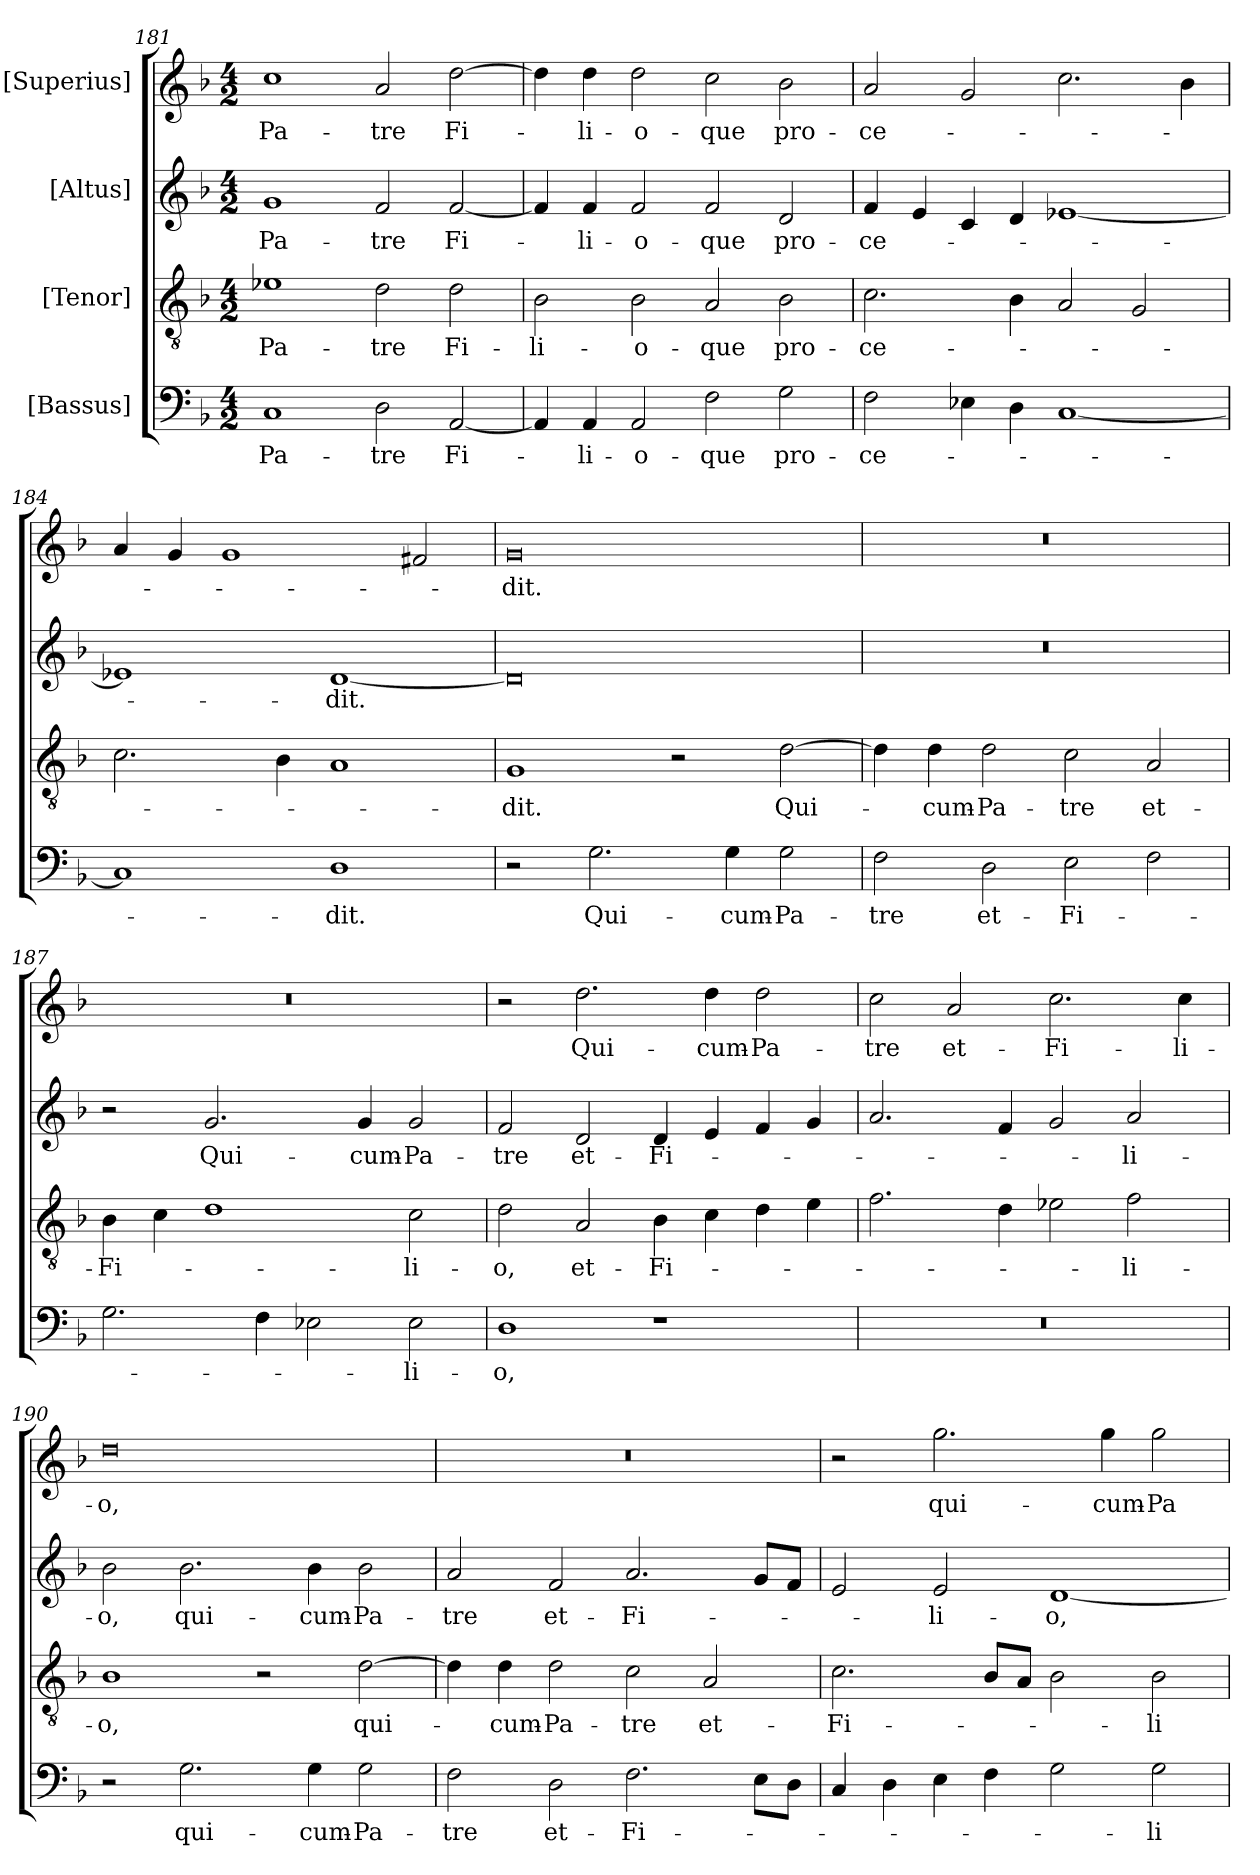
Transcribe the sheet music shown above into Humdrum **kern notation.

**kern	**text	**kern	**text	**kern	**text	**kern	**text
*part4	*part4	*part3	*part3	*part2	*part2	*part1	*part1
*staff4	*staff4	*staff3	*staff3	*staff2	*staff2	*staff1	*staff1
*I"[Bassus]	*	*I"[Tenor]	*	*I"[Altus]	*	*I"[Superius]	*
*clefF4	*	*clefGv2	*	*clefG2	*	*clefG2	*
*k[b-]	*	*k[b-]	*	*k[b-]	*	*k[b-]	*
*M4/2	*	*M4/2	*	*M4/2	*	*M4/2	*
=181	=181	=181	=181	=181	=181	=181	=181
1C/	Pa-	1e-X\	Pa-	1g/	Pa-	1cc\	Pa-
2D\	-tre	2d\	-tre	2f/	-tre	2a/	-tre
[2AA/	Fi-	2d\	Fi-	[2f/	Fi-	[2dd\	Fi-
=182	=182	=182	=182	=182	=182	=182	=182
4AA/]	.	2B-\	-li-	4f/]	.	4dd\]	.
4AA/	-li-	.	.	4f/	-li-	4dd\	-li-
2AA/	-o-	2B-\	-o-	2f/	-o-	2dd\	-o-
2F\	-que	2A/	-que	2f/	-que	2cc\	-que
2G\	pro-	2B-\	pro-	2d/	pro-	2b-\	pro-
=183	=183	=183	=183	=183	=183	=183	=183
2F\	-ce-	2.c\	-ce-	4f/	-ce-	2a/	-ce-
.	.	.	.	4e/	.	.	.
4E-X\	.	.	.	4c/	.	2g/	.
4D\	.	4B-\	.	4d/	.	.	.
[1C/	.	2A/	.	[1e-X/	.	2.cc\	.
.	.	2G/	.	.	.	.	.
.	.	.	.	.	.	4b-\	.
=184	=184	=184	=184	=184	=184	=184	=184
1C/]	.	2.c\	.	1e-X/]	.	4a/	.
.	.	.	.	.	.	4g/	.
.	.	.	.	.	.	1g/	.
.	.	4B-\	.	.	.	.	.
1D\	-dit.	1A/	.	[1d/	-dit.	.	.
.	.	.	.	.	.	2f#X/	.
=185	=185	=185	=185	=185	=185	=185	=185
2r	.	1G/	-dit.	0d/]	.	0g/	-dit.
2.G\	Qui-	.	.	.	.	.	.
.	.	2r	.	.	.	.	.
4G\	cum-	.	.	.	.	.	.
2G\	Pa-	[2d\	Qui-	.	.	.	.
=186	=186	=186	=186	=186	=186	=186	=186
2F\	-tre	4d\]	.	0r	.	0r	.
.	.	4d\	cum-	.	.	.	.
2D\	et-	2d\	Pa-	.	.	.	.
2E\	Fi-	2c\	-tre	.	.	.	.
2F\	.	2A/	et-	.	.	.	.
=187	=187	=187	=187	=187	=187	=187	=187
2.G\	.	4B-\	Fi-	2r	.	0r	.
.	.	4c\	.	.	.	.	.
.	.	1d\	.	2.g/	Qui-	.	.
4F\	.	.	.	.	.	.	.
2E-X\	.	.	.	.	.	.	.
.	.	.	.	4g/	cum-	.	.
2E-\	-li-	2c\	-li-	2g/	Pa-	.	.
=188	=188	=188	=188	=188	=188	=188	=188
1D\	-o,	2d\	-o,	2f/	-tre	2r	.
.	.	2A/	et-	2d/	et-	2.dd\	Qui-
1r	.	4B-\	Fi-	4d/	Fi-	.	.
.	.	4c\	.	4e/	.	4dd\	cum-
.	.	4d\	.	4f/	.	2dd\	Pa-
.	.	4e\	.	4g/	.	.	.
=189	=189	=189	=189	=189	=189	=189	=189
0r	.	2.f\	.	2.a/	.	2cc\	-tre
.	.	.	.	.	.	2a/	et-
.	.	4d\	.	4f/	.	.	.
.	.	2e-X\	.	2g/	.	2.cc\	Fi-
.	.	2f\	-li-	2a/	-li-	.	.
.	.	.	.	.	.	4cc\	-li-
=190	=190	=190	=190	=190	=190	=190	=190
2r	.	1B-\	-o,	2b-\	-o,	0dd\	-o,
2.G\	qui-	.	.	2.b-\	qui-	.	.
.	.	2r	.	.	.	.	.
4G\	cum-	.	.	4b-\	cum-	.	.
2G\	Pa-	[2d\	qui-	2b-\	Pa-	.	.
=191	=191	=191	=191	=191	=191	=191	=191
2F\	-tre	4d\]	.	2a/	-tre	0r	.
.	.	4d\	cum-	.	.	.	.
2D\	et-	2d\	Pa-	2f/	et-	.	.
2.F\	Fi-	2c\	-tre	2.a/	Fi-	.	.
.	.	2A/	et-	.	.	.	.
8E\L	.	.	.	8g/L	.	.	.
8D\J	.	.	.	8f/J	.	.	.
=192	=192	=192	=192	=192	=192	=192	=192
4C/	.	2.c\	Fi-	2e/	.	2r	.
4D\	.	.	.	.	.	.	.
4E\	.	.	.	2e/	-li-	2.gg\	qui-
4F\	.	8B-/L	.	.	.	.	.
.	.	8A/J	.	.	.	.	.
2G\	.	2B-\	.	[1d/	-o,	.	.
.	.	.	.	.	.	4gg\	cum-
2G\	-li-	2B-\	-li-	.	.	2gg\	Pa-
=	=	=	=	=	=	=	=
*-	*-	*-	*-	*-	*-	*-	*-
